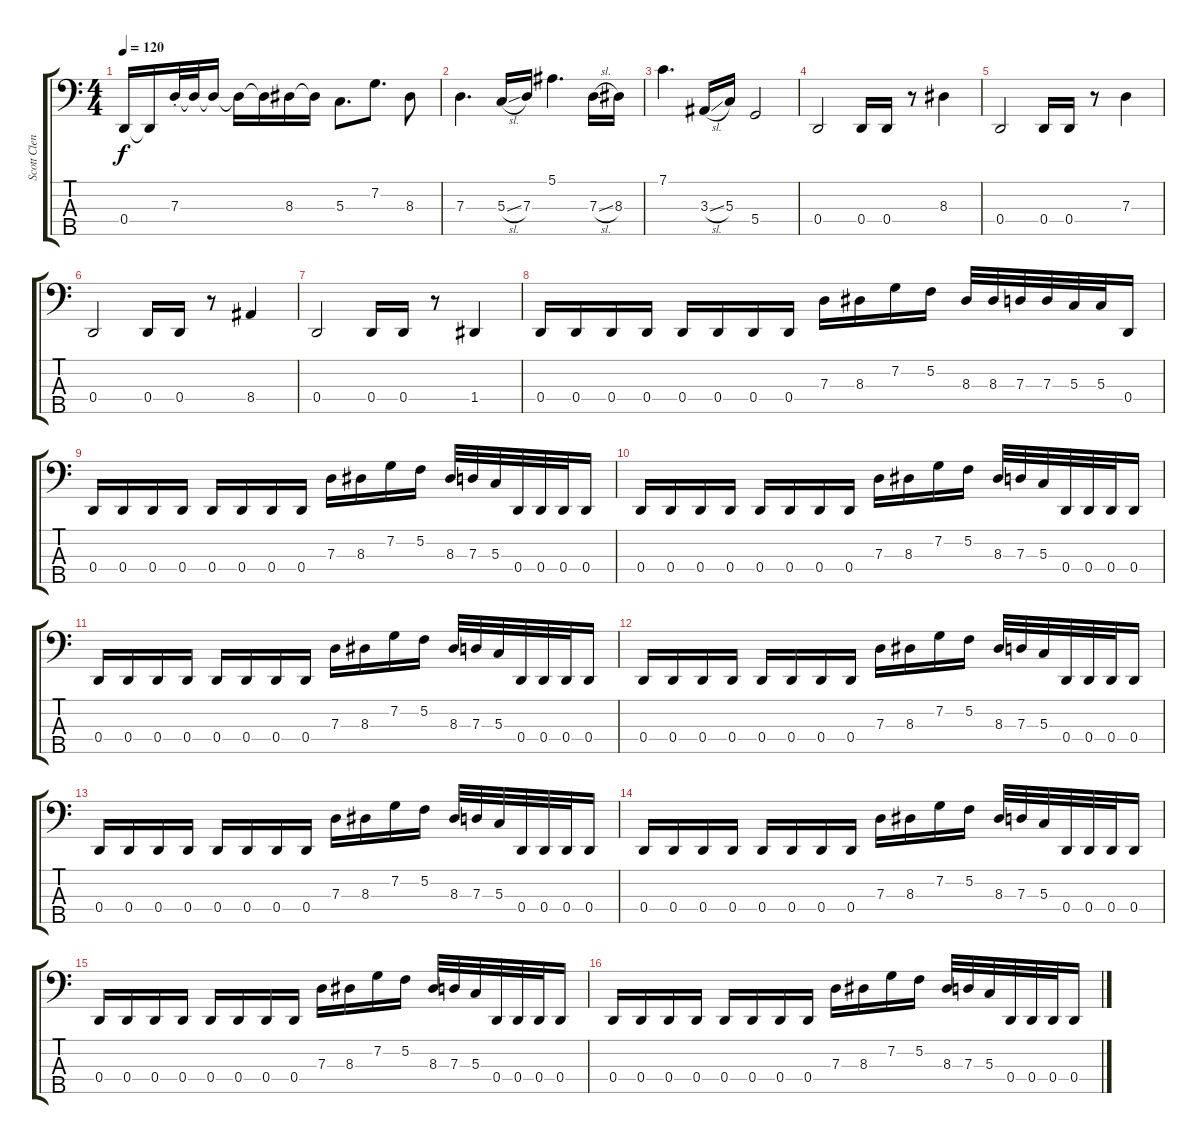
\track ("Scott Clendenin" "Scott Clen") {instrument electricbasspick}
\staff {score tabs}
\tuning (F2 C2 G1 D1 A0) {hide}
\ts (4 4)
\tempo 120
\clef f4
\ks c
0.4{t}.16{dy f} 0.4{t}.16 7.3{st}.32 7.3{t}.32 7.3{t}.16 7.3{t}.16 7.3{t}.16 8.3.16 8.3{t}.16 5.3.8{d} 7.2.8{d} 8.3.8 |
7.3.4{d} 5.3{sl}.16 7.3.16 5.1.4{d} 7.3{sl}.16 8.3.16 |
7.1.4{d} 3.3{sl}.16 5.3.16 5.4.2 |
0.4.2 0.4.16 0.4.16 r.8 8.3.4 |
0.4.2 0.4.16 0.4.16 r.8 7.3.4 |
0.4.2 0.4.16 0.4.16 r.8 8.4.4 |
0.4.2 0.4.16 0.4.16 r.8 1.4.4 |
0.4.16 0.4.16 0.4.16 0.4.16 0.4.16 0.4.16 0.4.16 0.4.16 7.3.16 8.3.16 7.2.16 5.2.16 8.3.32 8.3.32 7.3.32 7.3.32 5.3.32 5.3.32 0.4.16 |
0.4.16 0.4.16 0.4.16 0.4.16 0.4.16 0.4.16 0.4.16 0.4.16 7.3.16 8.3.16 7.2.16 5.2.16 8.3.32 7.3.32 5.3.32 0.4.32 0.4.32 0.4.32 0.4.16 |
0.4.16 0.4.16 0.4.16 0.4.16 0.4.16 0.4.16 0.4.16 0.4.16 7.3.16 8.3.16 7.2.16 5.2.16 8.3.32 7.3.32 5.3.32 0.4.32 0.4.32 0.4.32 0.4.16 |
0.4.16 0.4.16 0.4.16 0.4.16 0.4.16 0.4.16 0.4.16 0.4.16 7.3.16 8.3.16 7.2.16 5.2.16 8.3.32 7.3.32 5.3.32 0.4.32 0.4.32 0.4.32 0.4.16 |
0.4.16 0.4.16 0.4.16 0.4.16 0.4.16 0.4.16 0.4.16 0.4.16 7.3.16 8.3.16 7.2.16 5.2.16 8.3.32 7.3.32 5.3.32 0.4.32 0.4.32 0.4.32 0.4.16 |
0.4.16 0.4.16 0.4.16 0.4.16 0.4.16 0.4.16 0.4.16 0.4.16 7.3.16 8.3.16 7.2.16 5.2.16 8.3.32 7.3.32 5.3.32 0.4.32 0.4.32 0.4.32 0.4.16 |
0.4.16 0.4.16 0.4.16 0.4.16 0.4.16 0.4.16 0.4.16 0.4.16 7.3.16 8.3.16 7.2.16 5.2.16 8.3.32 7.3.32 5.3.32 0.4.32 0.4.32 0.4.32 0.4.16 |
0.4.16 0.4.16 0.4.16 0.4.16 0.4.16 0.4.16 0.4.16 0.4.16 7.3.16 8.3.16 7.2.16 5.2.16 8.3.32 7.3.32 5.3.32 0.4.32 0.4.32 0.4.32 0.4.16 |
0.4.16 0.4.16 0.4.16 0.4.16 0.4.16 0.4.16 0.4.16 0.4.16 7.3.16 8.3.16 7.2.16 5.2.16 8.3.32 7.3.32 5.3.32 0.4.32 0.4.32 0.4.32 0.4.16
